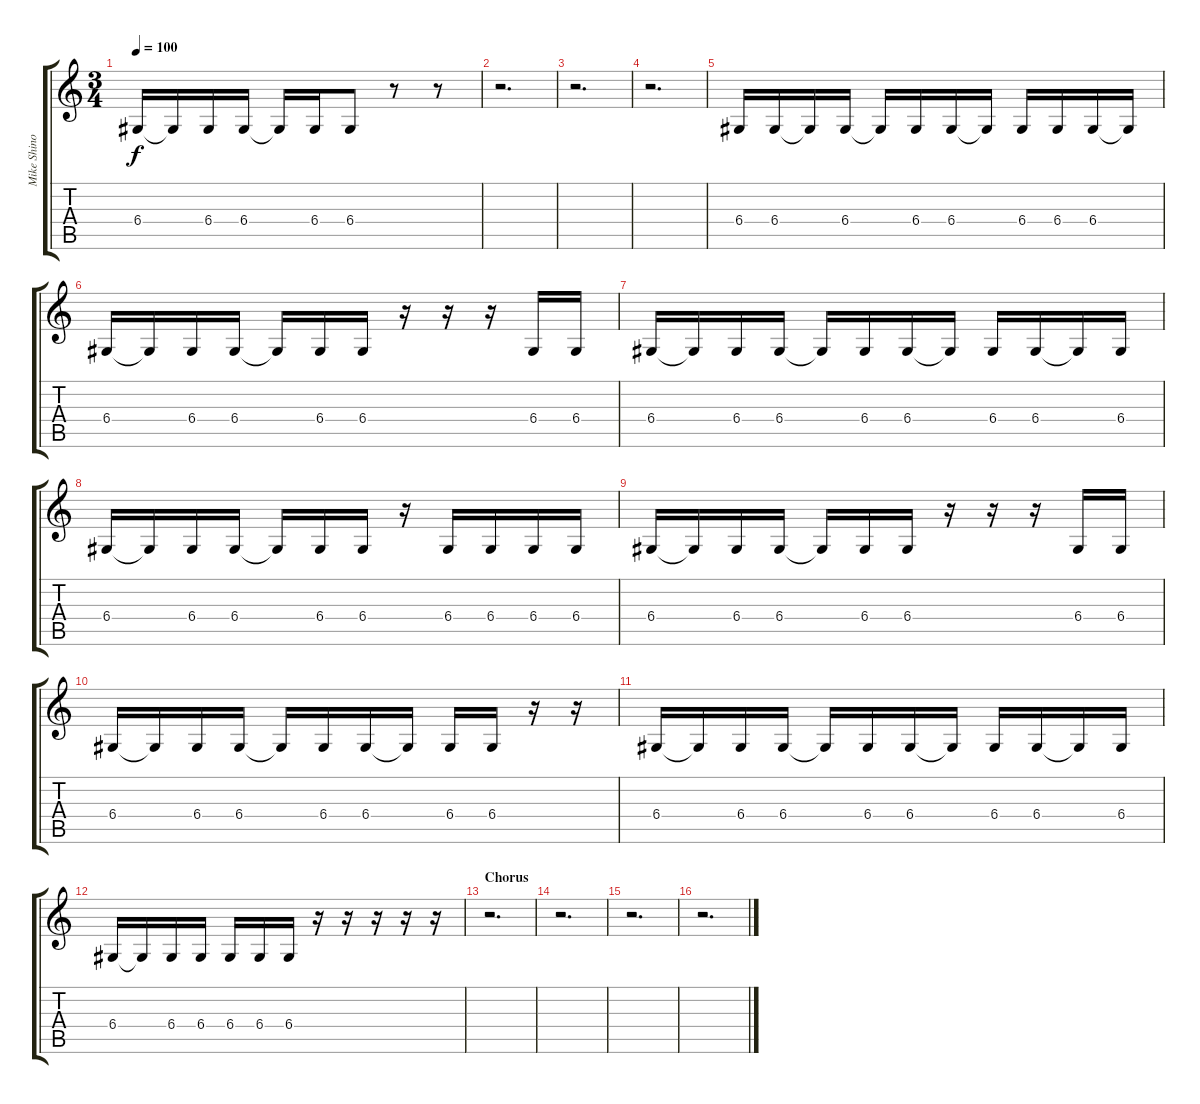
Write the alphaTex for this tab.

\track ("Mike Shinoda" "Mike Shino") {instrument lead6voice}
\staff {score tabs}
\tuning (E4 B3 G3 D3 A2 E2) {hide}
\ts (3 4)
\tempo 100
\clef g2
\ks c
6.4.16{dy f} 6.4{t}.16 6.4.16 6.4.16 6.4{t}.16 6.4.16 6.4.8 r.8 r.8 |
r.2{d} |
r.2{d} |
r.2{d} |
6.4.16 6.4.16 6.4{t}.16 6.4.16 6.4{t}.16 6.4.16 6.4.16 6.4{t}.16 6.4.16 6.4.16 6.4.16 6.4{t}.16 |
6.4.16 6.4{t}.16 6.4.16 6.4.16 6.4{t}.16 6.4.16 6.4.16 r.16 r.16 r.16 6.4.16 6.4.16 |
6.4.16 6.4{t}.16 6.4.16 6.4.16 6.4{t}.16 6.4.16 6.4.16 6.4{t}.16 6.4.16 6.4.16 6.4{t}.16 6.4.16 |
6.4.16 6.4{t}.16 6.4.16 6.4.16 6.4{t}.16 6.4.16 6.4.16 r.16 6.4.16 6.4.16 6.4.16 6.4.16 |
6.4.16 6.4{t}.16 6.4.16 6.4.16 6.4{t}.16 6.4.16 6.4.16 r.16 r.16 r.16 6.4.16 6.4.16 |
6.4.16 6.4{t}.16 6.4.16 6.4.16 6.4{t}.16 6.4.16 6.4.16 6.4{t}.16 6.4.16 6.4.16 r.16 r.16 |
6.4.16 6.4{t}.16 6.4.16 6.4.16 6.4{t}.16 6.4.16 6.4.16 6.4{t}.16 6.4.16 6.4.16 6.4{t}.16 6.4.16 |
6.4.16 6.4{t}.16 6.4.16 6.4.16 6.4.16 6.4.16 6.4.16 r.16 r.16 r.16 r.16 r.16 |
\section ("" "Chorus")
r.2{d} |
r.2{d} |
r.2{d} |
r.2{d}
